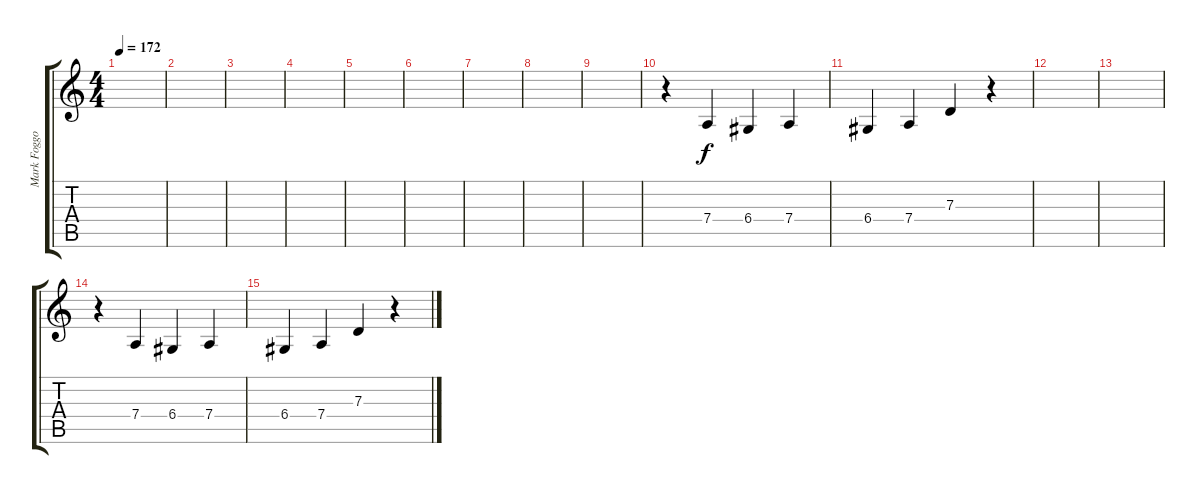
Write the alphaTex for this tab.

\track ("Mark Foggo vocals" "Mark Foggo") {instrument lead5charang}
\staff {score tabs}
\tuning (E4 B3 G3 D3 A2 E2) {hide}
\ts (4 4)
\tempo 172
\clef g2
\ks c
|
|
|
|
|
|
|
|
|
r.4 7.4.4 6.4.4 7.4.4 |
6.4.4 7.4.4 7.3.4 r.4 |
|
|
r.4 7.4.4 6.4.4 7.4.4 |
6.4.4 7.4.4 7.3.4 r.4
